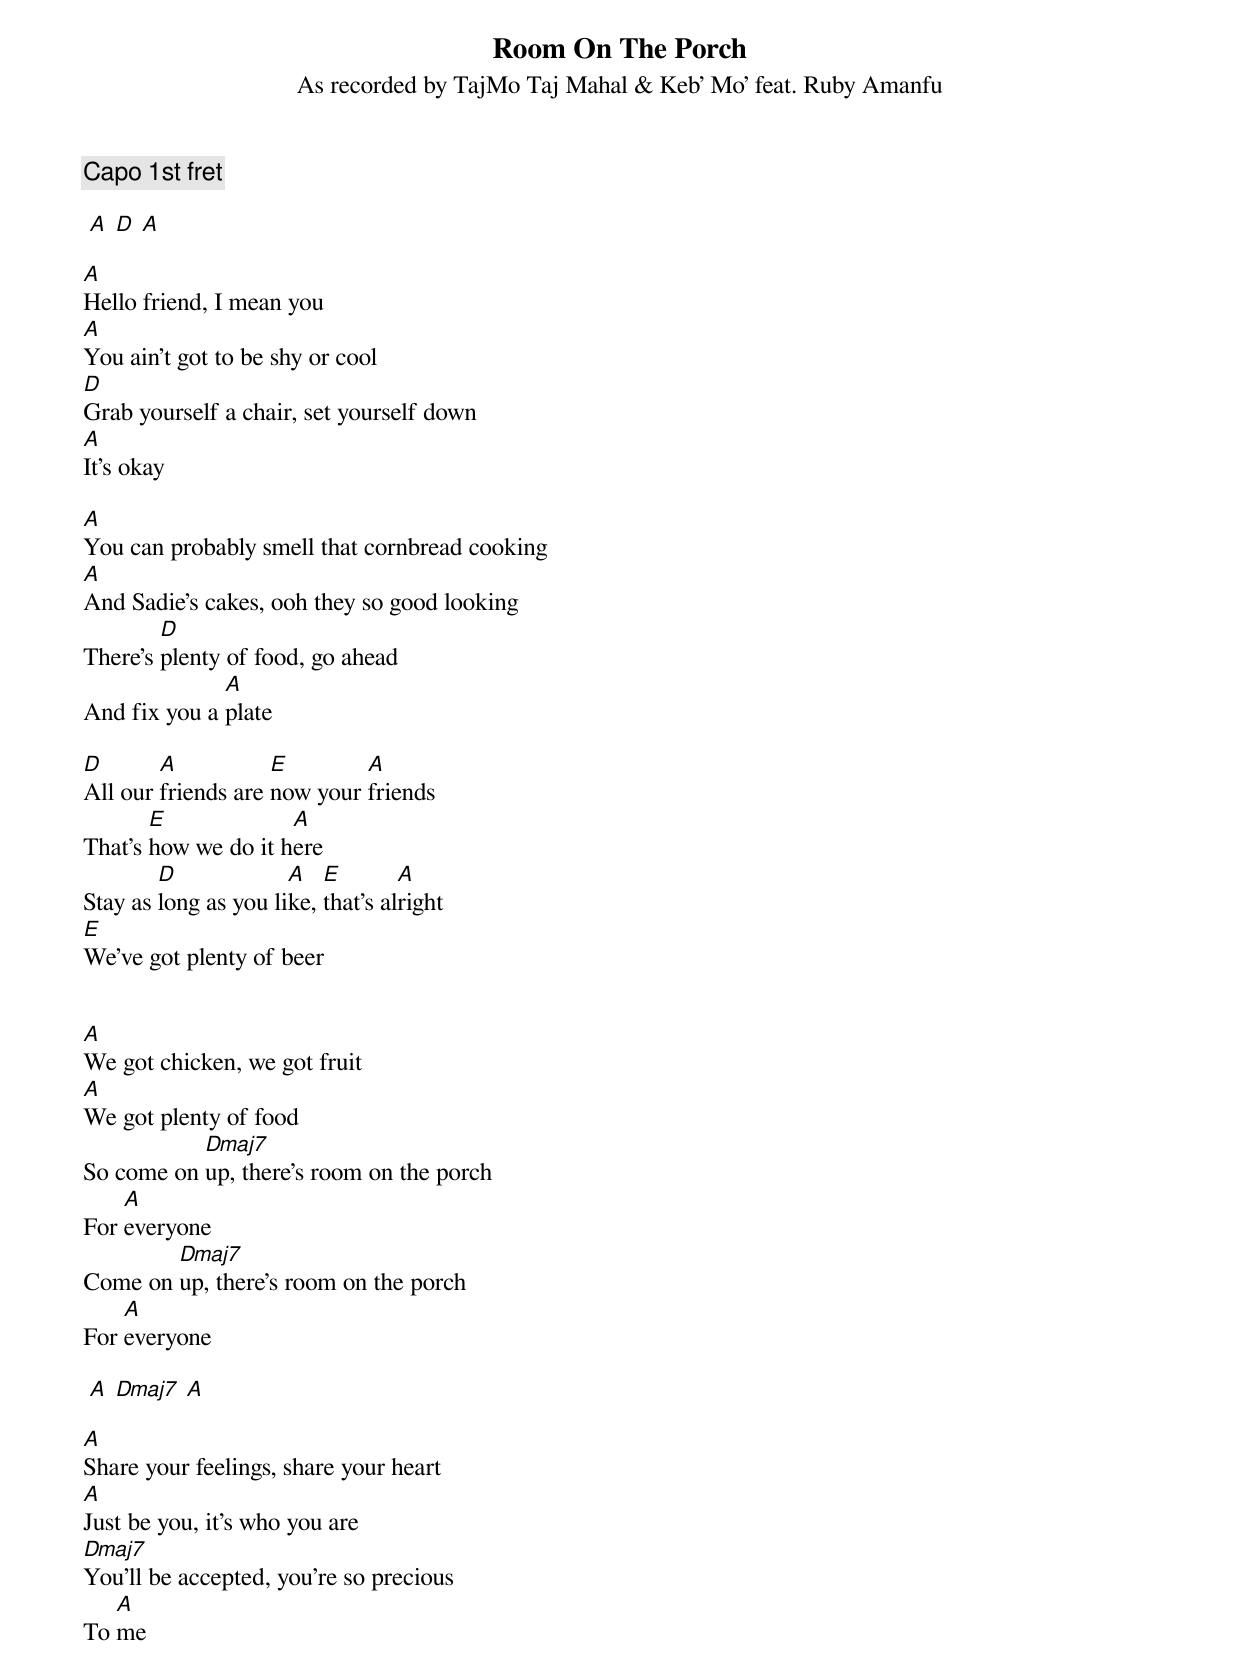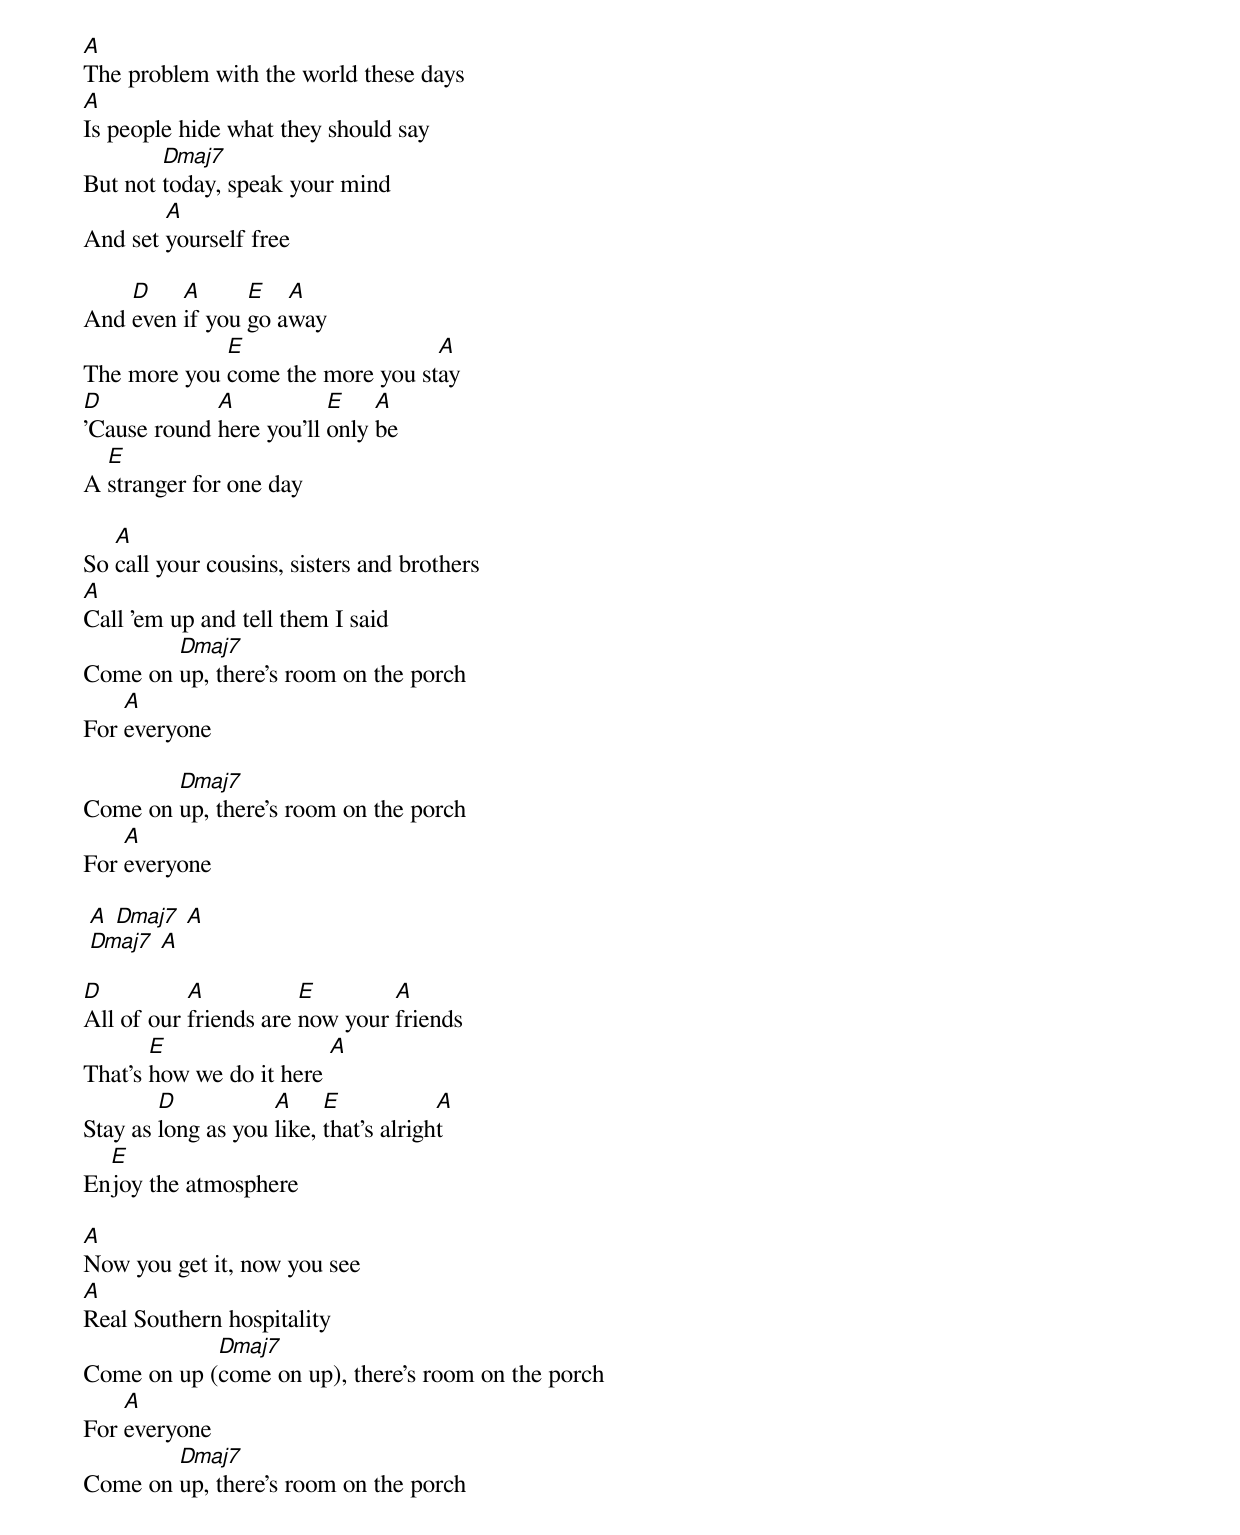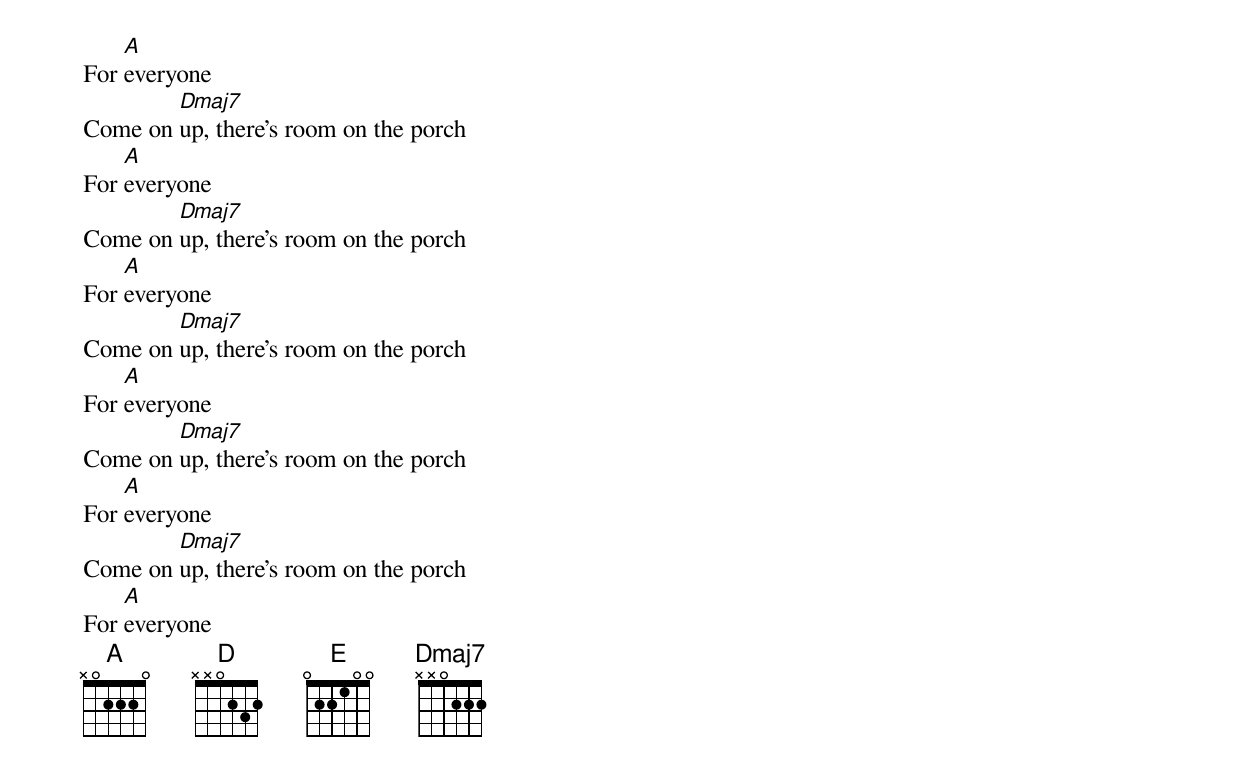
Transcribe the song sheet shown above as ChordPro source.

{title: Room On The Porch}
{subtitle: As recorded by TajMo Taj Mahal & Keb’ Mo’ feat. Ruby Amanfu}
{comment: Capo 1st fret}

 [A] [D] [A]

[A]Hello friend, I mean you
[A]You ain't got to be shy or cool
[D]Grab yourself a chair, set yourself down
[A]It's okay

[A]You can probably smell that cornbread cooking
[A]And Sadie's cakes, ooh they so good looking
There's [D]plenty of food, go ahead
And fix you a [A]plate

[D]All our [A]friends are [E]now your [A]friends
That's [E]how we do it h[A]ere
Stay as [D]long as you li[A]ke, [E]that's al[A]right
[E]We've got plenty of beer


[A]We got chicken, we got fruit
[A]We got plenty of food
So come on [Dmaj7]up, there's room on the porch
For [A]everyone
Come on [Dmaj7]up, there's room on the porch
For [A]everyone

 [A] [Dmaj7] [A]

[A]Share your feelings, share your heart
[A]Just be you, it's who you are
[Dmaj7]You'll be accepted, you're so precious
To [A]me

[A]The problem with the world these days
[A]Is people hide what they should say
But not [Dmaj7]today, speak your mind
And set [A]yourself free

And [D]even [A]if you [E]go a[A]way
The more you [E]come the more you st[A]ay
[D]'Cause round [A]here you'll [E]only [A]be
A [E]stranger for one day

So [A]call your cousins, sisters and brothers
[A]Call 'em up and tell them I said
Come on [Dmaj7]up, there's room on the porch
For [A]everyone

Come on [Dmaj7]up, there's room on the porch
For [A]everyone

 [A] [Dmaj7] [A]
 [Dmaj7] [A]

[D]All of our [A]friends are [E]now your [A]friends
That's [E]how we do it here [A]
Stay as [D]long as you [A]like, [E]that's alrigh[A]t
En[E]joy the atmosphere

[A]Now you get it, now you see
[A]Real Southern hospitality
Come on up ([Dmaj7]come on up), there's room on the porch
For [A]everyone
Come on [Dmaj7]up, there's room on the porch
For [A]everyone
Come on [Dmaj7]up, there's room on the porch
For [A]everyone
Come on [Dmaj7]up, there's room on the porch
For [A]everyone
Come on [Dmaj7]up, there's room on the porch
For [A]everyone
Come on [Dmaj7]up, there's room on the porch
For [A]everyone
Come on [Dmaj7]up, there's room on the porch
For [A]everyone
